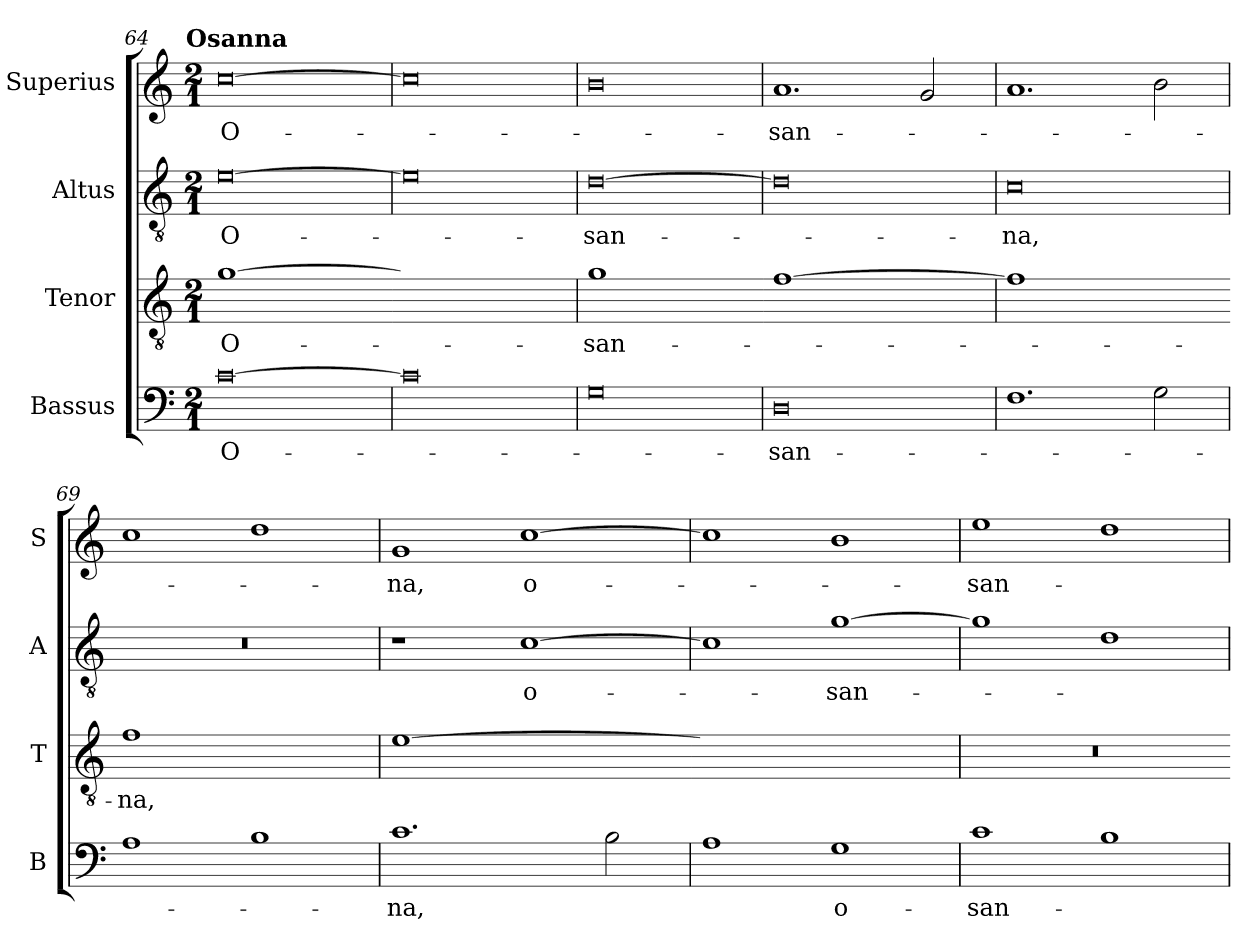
**kern	**text	**kern	**text	**kern	**text	**kern	**text
*part4	*part4	*part3	*part3	*part2	*part2	*part1	*part1
*staff4	*staff4	*staff3	*staff3	*staff2	*staff2	*staff1	*staff1
*I"Bassus	*	*I"Tenor	*	*I"Altus	*	*I"Superius	*
*I'B	*	*I'T	*	*I'A	*	*I'S	*
!!LO:LB:g=z
*clefF4	*	*clefGv2	*	*clefGv2	*	*clefG2	*
*k[]	*	*k[]	*	*k[]	*	*k[]	*
!!LO:TX:omd:t=Osanna
*M2/1	*	*M2/1	*	*M2/1	*	*M2/1	*
=64	=64	=64	=64	=64	=64	=64	=64
!	!	!LO:N:vis=1	!	!	!	!	!
[0c	O-	[0g	O-	[0e	O-	[0cc	O-
=65	=65	=65-	=65	=65	=65	=65	=65
!	!	!LO:N:vis=1	!	!	!	!	!
0c]	.	0gyy]	.	0e]	.	0cc]	.
=66	=66	=66	=66	=66	=66	=66	=66
!	!	!LO:N:vis=1	!	!	!	!	!
0G	.	0g	-san-	[0d	-san-	0b	.
=67	=67	=67-	=67	=67	=67	=67	=67
!	!	!LO:N:vis=1	!	!	!	!	!
0D	-san-	[0f	.	0d]	.	1.a	-san-
.	.	.	.	.	.	2g/	.
=68	=68	=68	=68	=68	=68	=68	=68
!	!	!LO:N:vis=1	!	!	!	!	!
1.F	.	0f]	.	0c	-na,	1.a	.
2G\	.	.	.	.	.	2b\	.
=69	=69	=69-	=69	=69	=69	=69	=69
!	!	!LO:N:vis=1	!	!	!	!	!
1A	.	0f	-na,	0r	.	1cc	.
1B	.	.	.	.	.	1dd	.
=70	=70	=70	=70	=70	=70	=70	=70
!	!	!LO:N:vis=1	!	!	!	!	!
1.c	-na,	[0e	.	1r	.	1g	-na,
.	.	.	.	[1c	o-	[1cc	o-
2B\	.	.	.	.	.	.	.
=71	=71	=71-	=71	=71	=71	=71	=71
!	!	!LO:N:vis=1	!	!	!	!	!
1A	.	0eyy]	.	1c]	.	1cc]	.
1G	o-	.	.	[1g	-san-	1b	.
=72	=72	=72	=72	=72	=72	=72	=72
!	!	!LO:N:vis=1	!	!	!	!	!
1c	-san-	0r	.	1g]	.	1ee	-san-
1B	.	.	.	1d	.	1dd	.
=	=	=-	=	=	=	=	=
*-	*-	*-	*-	*-	*-	*-	*-
